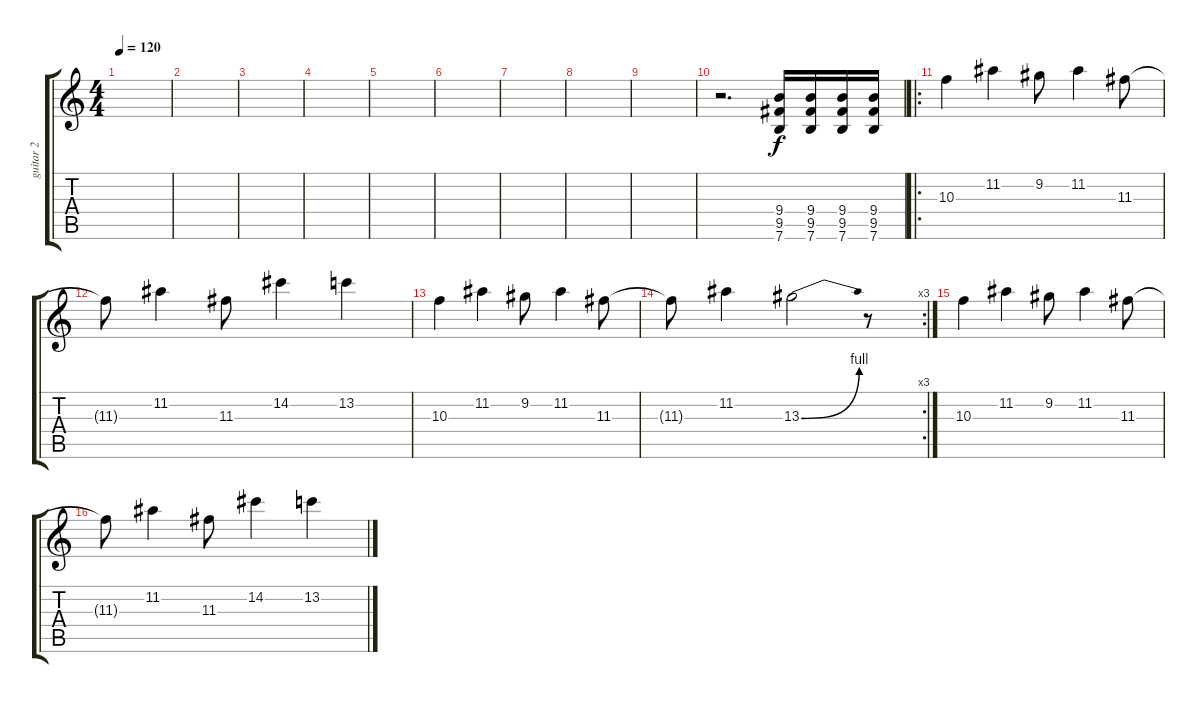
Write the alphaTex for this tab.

\track ("guitar 2" "guitar 2") {instrument distortionguitar}
\staff {score tabs}
\tuning (E4 B3 G3 D3 A2 E2) {hide}
\ts (4 4)
\tempo 120
\clef g2
\ks c
|
|
|
|
|
|
|
|
|
r.2{d} (9.4 9.5 7.6).16 (9.4 9.5 7.6).16 (9.4 9.5 7.6).16 (9.4 9.5 7.6).16 |
\ro
10.3.4 11.2.4 9.2.8 11.2.4 11.3.8 |
11.3{t}.8 11.2.4 11.3.8 14.2.4 13.2.4 |
10.3.4 11.2.4 9.2.8 11.2.4 11.3.8 |
\rc 3
11.3{t}.8 11.2.4 13.3{be (bend 0 0 60 4)}.2 r.8 |
10.3.4 11.2.4 9.2.8 11.2.4 11.3.8 |
11.3{t}.8 11.2.4 11.3.8 14.2.4 13.2.4
